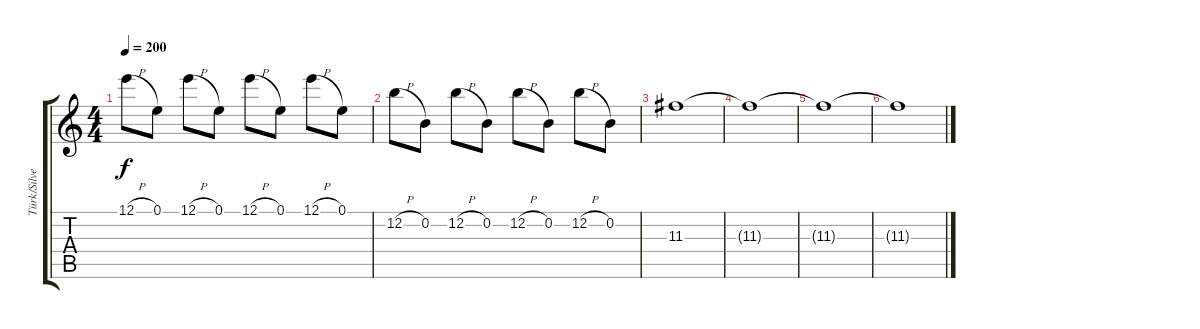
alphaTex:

\track ("Türk/Silver" "Türk/Silve") {instrument overdrivenguitar}
\staff {score tabs}
\tuning (E4 B3 G3 D3 A2 E2) {hide}
\ts (4 4)
\tempo 200
\clef g2
\ks c
12.1{h}.8{dy f} 0.1.8 12.1{h}.8 0.1.8 12.1{h}.8 0.1.8 12.1{h}.8 0.1.8 |
12.2{h}.8 0.2.8 12.2{h}.8 0.2.8 12.2{h}.8 0.2.8 12.2{h}.8 0.2.8 |
11.3.1{volume 0} |
11.3{t}.1 |
11.3{t}.1 |
11.3{t}.1
